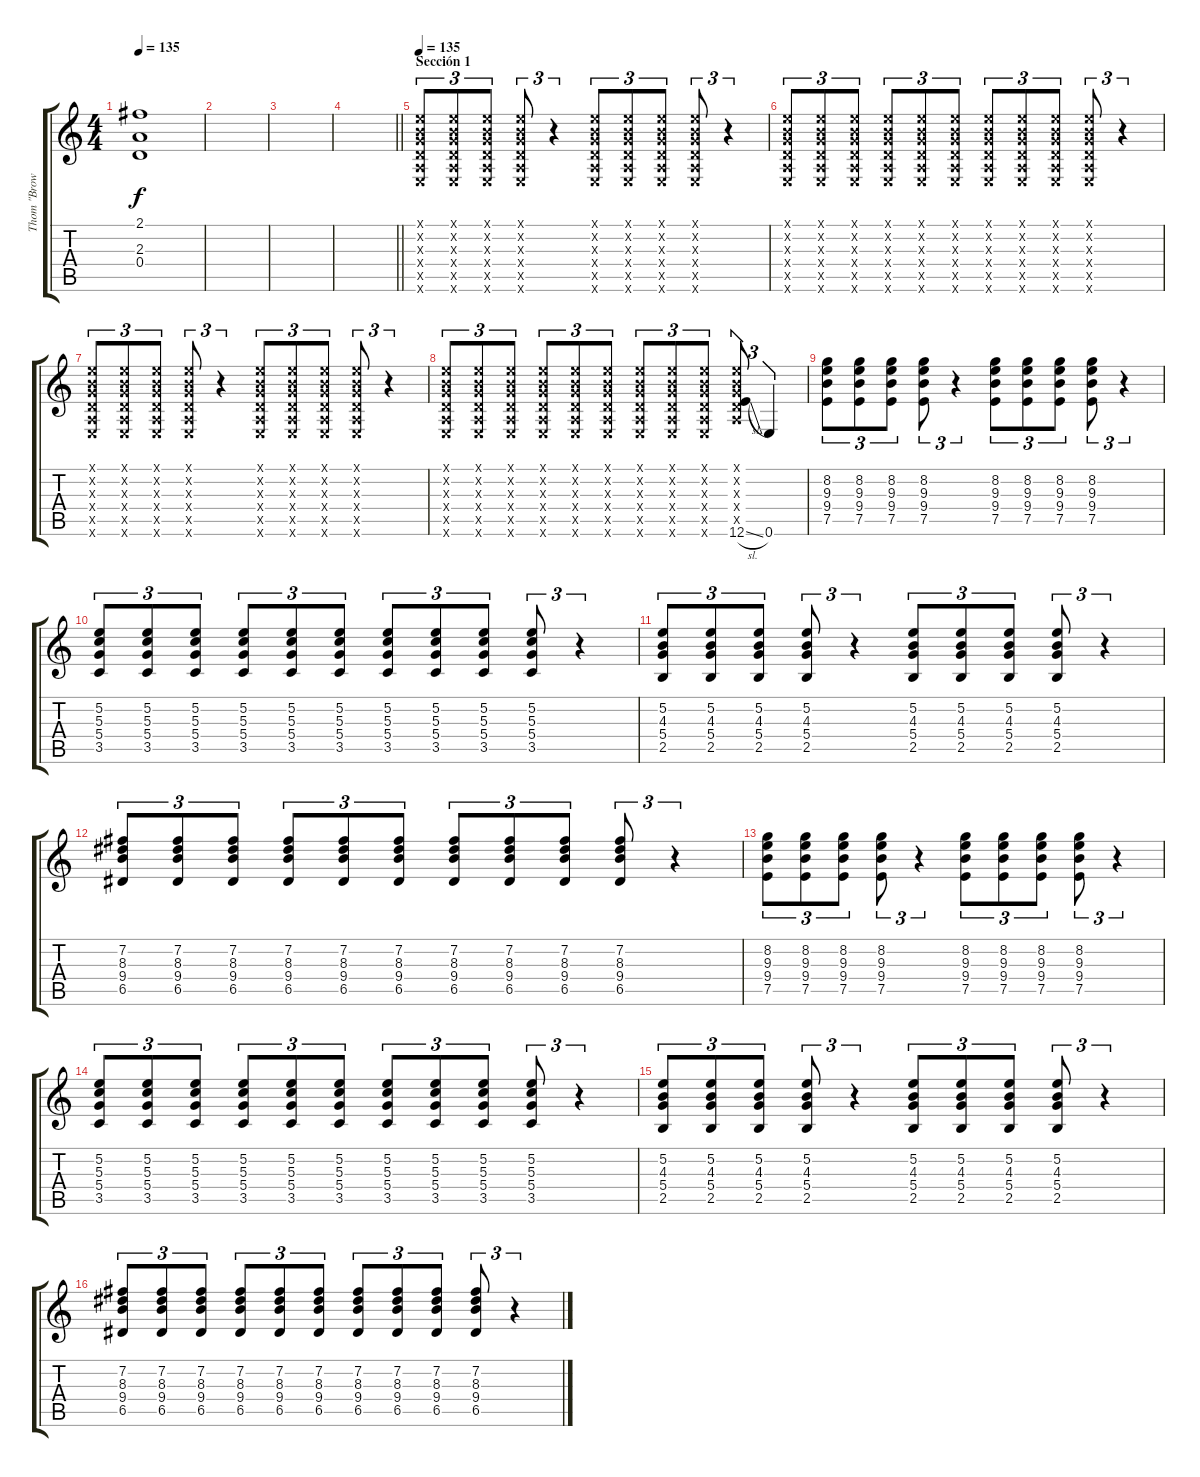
\track ("Thom \"Brownsound\" Thacker" "Thom \"Brow") {instrument distortionguitar}
\staff {score tabs}
\tuning (E4 B3 G3 D3 A2 E2) {hide}
\ts (4 4)
\tempo 135
\clef g2
\ks c
(2.1{t} 2.3{t} 0.4{t}).1{dy f} |
|
|
\barLineRight lightlight
|
\section ("" "Sección 1")
\tempo 135
(0.1{x} 0.2{x} 0.3{x} 0.4{x} 0.5{x} 0.6{x}).8{tu (3 2) instrument distortionguitar} (0.1{x} 0.2{x} 0.3{x} 0.4{x} 0.5{x} 0.6{x}).8{tu (3 2)} (0.1{x} 0.2{x} 0.3{x} 0.4{x} 0.5{x} 0.6{x}).8{tu (3 2)} (0.1{x} 0.2{x} 0.3{x} 0.4{x} 0.5{x} 0.6{x}).8{tu (3 2)} r.4{tu (3 2)} (0.1{x} 0.2{x} 0.3{x} 0.4{x} 0.5{x} 0.6{x}).8{tu (3 2)} (0.1{x} 0.2{x} 0.3{x} 0.4{x} 0.5{x} 0.6{x}).8{tu (3 2)} (0.1{x} 0.2{x} 0.3{x} 0.4{x} 0.5{x} 0.6{x}).8{tu (3 2)} (0.1{x} 0.2{x} 0.3{x} 0.4{x} 0.5{x} 0.6{x}).8{tu (3 2)} r.4{tu (3 2)} |
(0.1{x} 0.2{x} 0.3{x} 0.4{x} 0.5{x} 0.6{x}).8{tu (3 2)} (0.1{x} 0.2{x} 0.3{x} 0.4{x} 0.5{x} 0.6{x}).8{tu (3 2)} (0.1{x} 0.2{x} 0.3{x} 0.4{x} 0.5{x} 0.6{x}).8{tu (3 2)} (0.1{x} 0.2{x} 0.3{x} 0.4{x} 0.5{x} 0.6{x}).8{tu (3 2)} (0.1{x} 0.2{x} 0.3{x} 0.4{x} 0.5{x} 0.6{x}).8{tu (3 2)} (0.1{x} 0.2{x} 0.3{x} 0.4{x} 0.5{x} 0.6{x}).8{tu (3 2)} (0.1{x} 0.2{x} 0.3{x} 0.4{x} 0.5{x} 0.6{x}).8{tu (3 2)} (0.1{x} 0.2{x} 0.3{x} 0.4{x} 0.5{x} 0.6{x}).8{tu (3 2)} (0.1{x} 0.2{x} 0.3{x} 0.4{x} 0.5{x} 0.6{x}).8{tu (3 2)} (0.1{x} 0.2{x} 0.3{x} 0.4{x} 0.5{x} 0.6{x}).8{tu (3 2)} r.4{tu (3 2)} |
(0.1{x} 0.2{x} 0.3{x} 0.4{x} 0.5{x} 0.6{x}).8{tu (3 2)} (0.1{x} 0.2{x} 0.3{x} 0.4{x} 0.5{x} 0.6{x}).8{tu (3 2)} (0.1{x} 0.2{x} 0.3{x} 0.4{x} 0.5{x} 0.6{x}).8{tu (3 2)} (0.1{x} 0.2{x} 0.3{x} 0.4{x} 0.5{x} 0.6{x}).8{tu (3 2)} r.4{tu (3 2)} (0.1{x} 0.2{x} 0.3{x} 0.4{x} 0.5{x} 0.6{x}).8{tu (3 2)} (0.1{x} 0.2{x} 0.3{x} 0.4{x} 0.5{x} 0.6{x}).8{tu (3 2)} (0.1{x} 0.2{x} 0.3{x} 0.4{x} 0.5{x} 0.6{x}).8{tu (3 2)} (0.1{x} 0.2{x} 0.3{x} 0.4{x} 0.5{x} 0.6{x}).8{tu (3 2)} r.4{tu (3 2)} |
(0.1{x} 0.2{x} 0.3{x} 0.4{x} 0.5{x} 0.6{x}).8{tu (3 2)} (0.1{x} 0.2{x} 0.3{x} 0.4{x} 0.5{x} 0.6{x}).8{tu (3 2)} (0.1{x} 0.2{x} 0.3{x} 0.4{x} 0.5{x} 0.6{x}).8{tu (3 2)} (0.1{x} 0.2{x} 0.3{x} 0.4{x} 0.5{x} 0.6{x}).8{tu (3 2)} (0.1{x} 0.2{x} 0.3{x} 0.4{x} 0.5{x} 0.6{x}).8{tu (3 2)} (0.1{x} 0.2{x} 0.3{x} 0.4{x} 0.5{x} 0.6{x}).8{tu (3 2)} (0.1{x} 0.2{x} 0.3{x} 0.4{x} 0.5{x} 0.6{x}).8{tu (3 2)} (0.1{x} 0.2{x} 0.3{x} 0.4{x} 0.5{x} 0.6{x}).8{tu (3 2)} (0.1{x} 0.2{x} 0.3{x} 0.4{x} 0.5{x} 0.6{x}).8{tu (3 2)} (0.1{x} 0.2{x} 0.3{x} 0.4{x} 0.5{x} 12.6{sl}).8{tu (3 2)} 0.6.4{tu (3 2)} |
(8.2 9.3 9.4 7.5).8{tu (3 2)} (8.2 9.3 9.4 7.5).8{tu (3 2)} (8.2 9.3 9.4 7.5).8{tu (3 2)} (8.2 9.3 9.4 7.5).8{tu (3 2)} r.4{tu (3 2)} (8.2 9.3 9.4 7.5).8{tu (3 2)} (8.2 9.3 9.4 7.5).8{tu (3 2)} (8.2 9.3 9.4 7.5).8{tu (3 2)} (8.2 9.3 9.4 7.5).8{tu (3 2)} r.4{tu (3 2)} |
(5.2 5.3 5.4 3.5).8{tu (3 2)} (5.2 5.3 5.4 3.5).8{tu (3 2)} (5.2 5.3 5.4 3.5).8{tu (3 2)} (5.2 5.3 5.4 3.5).8{tu (3 2)} (5.2 5.3 5.4 3.5).8{tu (3 2)} (5.2 5.3 5.4 3.5).8{tu (3 2)} (5.2 5.3 5.4 3.5).8{tu (3 2)} (5.2 5.3 5.4 3.5).8{tu (3 2)} (5.2 5.3 5.4 3.5).8{tu (3 2)} (5.2 5.3 5.4 3.5).8{tu (3 2)} r.4{tu (3 2)} |
(5.2 4.3 5.4 2.5).8{tu (3 2)} (5.2 4.3 5.4 2.5).8{tu (3 2)} (5.2 4.3 5.4 2.5).8{tu (3 2)} (5.2 4.3 5.4 2.5).8{tu (3 2)} r.4{tu (3 2)} (5.2 4.3 5.4 2.5).8{tu (3 2)} (5.2 4.3 5.4 2.5).8{tu (3 2)} (5.2 4.3 5.4 2.5).8{tu (3 2)} (5.2 4.3 5.4 2.5).8{tu (3 2)} r.4{tu (3 2)} |
(7.2 8.3 9.4 6.5).8{tu (3 2)} (7.2 8.3 9.4 6.5).8{tu (3 2)} (7.2 8.3 9.4 6.5).8{tu (3 2)} (7.2 8.3 9.4 6.5).8{tu (3 2)} (7.2 8.3 9.4 6.5).8{tu (3 2)} (7.2 8.3 9.4 6.5).8{tu (3 2)} (7.2 8.3 9.4 6.5).8{tu (3 2)} (7.2 8.3 9.4 6.5).8{tu (3 2)} (7.2 8.3 9.4 6.5).8{tu (3 2)} (7.2 8.3 9.4 6.5).8{tu (3 2)} r.4{tu (3 2)} |
(8.2 9.3 9.4 7.5).8{tu (3 2)} (8.2 9.3 9.4 7.5).8{tu (3 2)} (8.2 9.3 9.4 7.5).8{tu (3 2)} (8.2 9.3 9.4 7.5).8{tu (3 2)} r.4{tu (3 2)} (8.2 9.3 9.4 7.5).8{tu (3 2)} (8.2 9.3 9.4 7.5).8{tu (3 2)} (8.2 9.3 9.4 7.5).8{tu (3 2)} (8.2 9.3 9.4 7.5).8{tu (3 2)} r.4{tu (3 2)} |
(5.2 5.3 5.4 3.5).8{tu (3 2)} (5.2 5.3 5.4 3.5).8{tu (3 2)} (5.2 5.3 5.4 3.5).8{tu (3 2)} (5.2 5.3 5.4 3.5).8{tu (3 2)} (5.2 5.3 5.4 3.5).8{tu (3 2)} (5.2 5.3 5.4 3.5).8{tu (3 2)} (5.2 5.3 5.4 3.5).8{tu (3 2)} (5.2 5.3 5.4 3.5).8{tu (3 2)} (5.2 5.3 5.4 3.5).8{tu (3 2)} (5.2 5.3 5.4 3.5).8{tu (3 2)} r.4{tu (3 2)} |
(5.2 4.3 5.4 2.5).8{tu (3 2)} (5.2 4.3 5.4 2.5).8{tu (3 2)} (5.2 4.3 5.4 2.5).8{tu (3 2)} (5.2 4.3 5.4 2.5).8{tu (3 2)} r.4{tu (3 2)} (5.2 4.3 5.4 2.5).8{tu (3 2)} (5.2 4.3 5.4 2.5).8{tu (3 2)} (5.2 4.3 5.4 2.5).8{tu (3 2)} (5.2 4.3 5.4 2.5).8{tu (3 2)} r.4{tu (3 2)} |
(7.2 8.3 9.4 6.5).8{tu (3 2)} (7.2 8.3 9.4 6.5).8{tu (3 2)} (7.2 8.3 9.4 6.5).8{tu (3 2)} (7.2 8.3 9.4 6.5).8{tu (3 2)} (7.2 8.3 9.4 6.5).8{tu (3 2)} (7.2 8.3 9.4 6.5).8{tu (3 2)} (7.2 8.3 9.4 6.5).8{tu (3 2)} (7.2 8.3 9.4 6.5).8{tu (3 2)} (7.2 8.3 9.4 6.5).8{tu (3 2)} (7.2 8.3 9.4 6.5).8{tu (3 2)} r.4{tu (3 2)}
